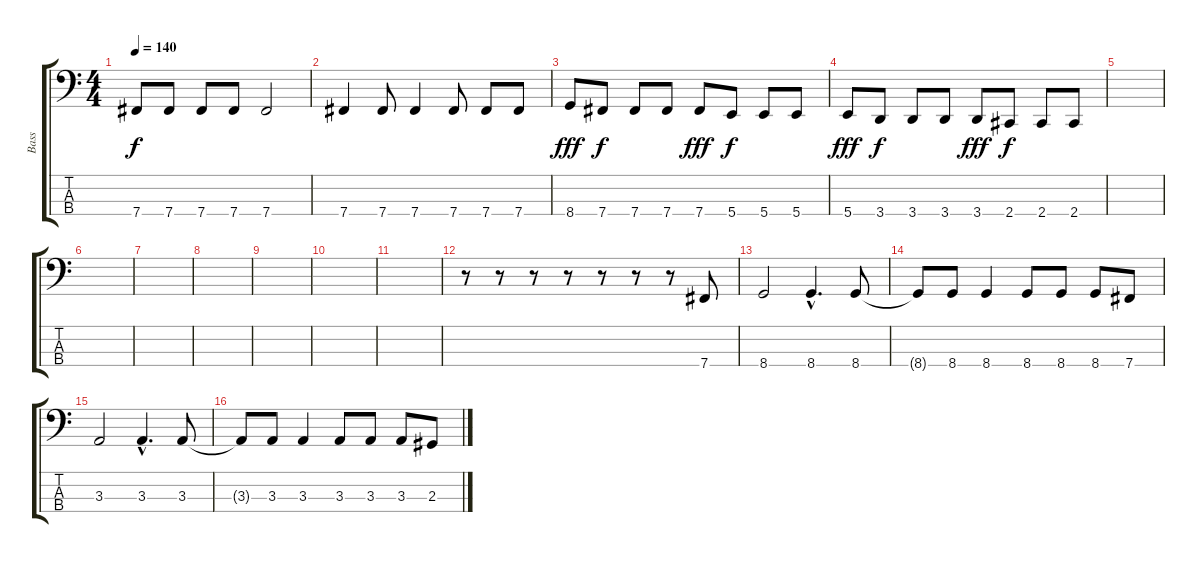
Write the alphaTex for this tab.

\track ("Bass" "Bass") {instrument electricbasspick}
\staff {score tabs}
\tuning (E2 B1 Gb1 B0) {hide}
\ts (4 4)
\tempo 140
\clef f4
\ks c
7.4.8{dy f} 7.4.8 7.4.8 7.4.8 7.4.2 |
7.4.4 7.4.8 7.4.4 7.4.8 7.4.8 7.4.8 |
8.4.8{dy fff} 7.4.8{dy f} 7.4.8 7.4.8 7.4.8{dy fff} 5.4.8{dy f} 5.4.8 5.4.8 |
5.4.8{dy fff} 3.4.8{dy f} 3.4.8 3.4.8 3.4.8{dy fff} 2.4.8{dy f} 2.4.8 2.4.8 |
|
|
|
|
|
|
|
r.8 r.8 r.8 r.8 r.8 r.8 r.8 7.4.8 |
8.4.2 8.4{hac}.4{d} 8.4.8 |
8.4{t}.8 8.4.8 8.4.4 8.4.8 8.4.8 8.4.8 7.4.8 |
3.3.2 3.3{hac}.4{d} 3.3.8 |
3.3{t}.8 3.3.8 3.3.4 3.3.8 3.3.8 3.3.8 2.3.8
